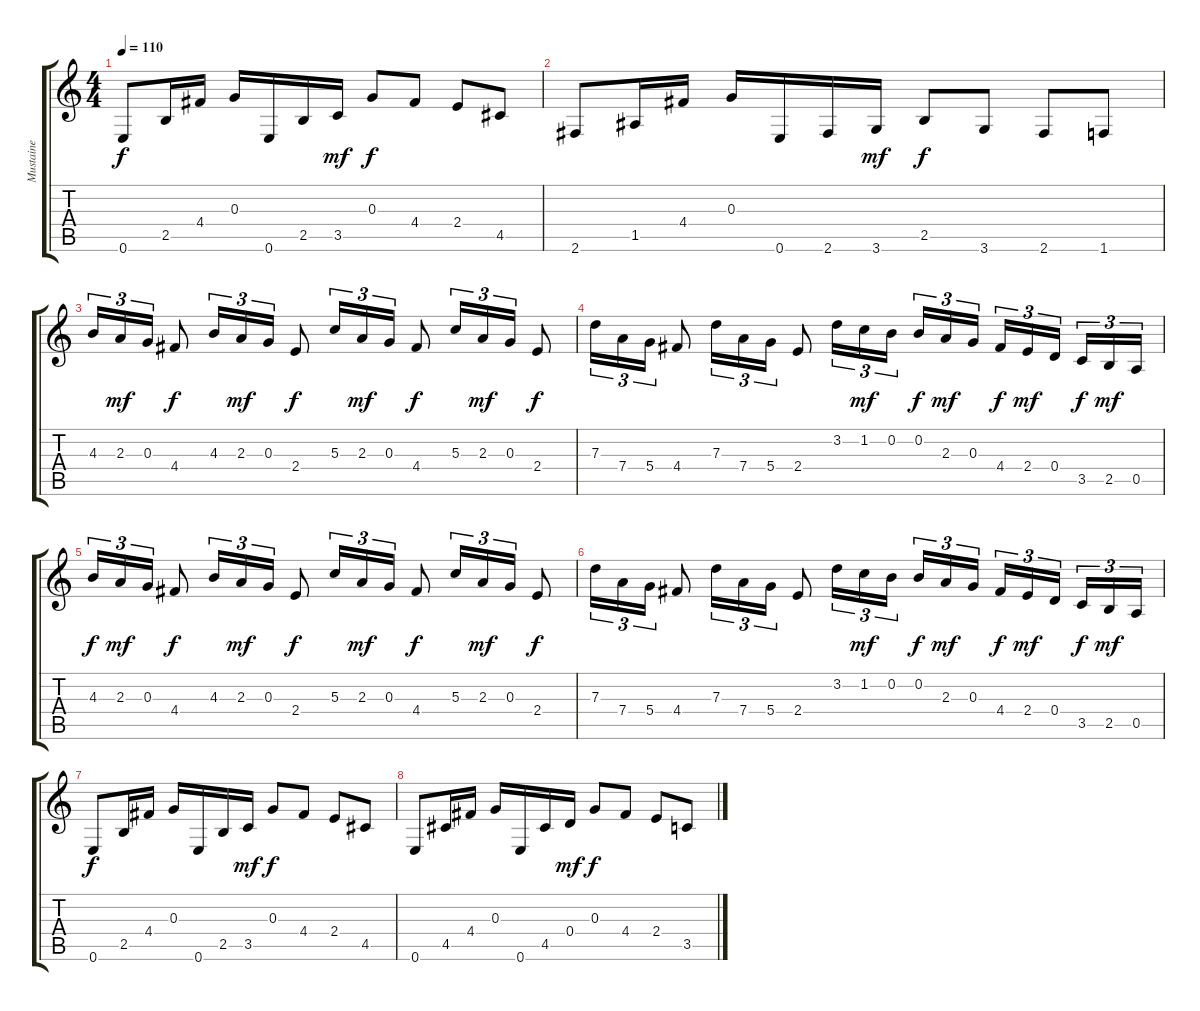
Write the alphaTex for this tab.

\track ("Mustaine" "Mustaine") {instrument distortionguitar}
\staff {score tabs}
\tuning (E4 B3 G3 D3 A2 E2) {hide}
\ts (4 4)
\tempo 110
\clef g2
\ks c
0.6.8{dy f} 2.5.16 4.4.16 0.3.16 0.6.16 2.5.16 3.5.16{dy mf} 0.3.8{dy f} 4.4.8 2.4.8 4.5.8 |
2.6.8 1.5.16 4.4.16 0.3.16 0.6.16 2.6.16 3.6.16{dy mf} 2.5.8{dy f} 3.6.8 2.6.8 1.6.8 |
4.3.16{tu (3 2)} 2.3.16{tu (3 2) dy mf} 0.3.16{tu (3 2)} 4.4.8{dy f} 4.3.16{tu (3 2)} 2.3.16{tu (3 2) dy mf} 0.3.16{tu (3 2)} 2.4.8{dy f} 5.3.16{tu (3 2)} 2.3.16{tu (3 2) dy mf} 0.3.16{tu (3 2)} 4.4.8{dy f} 5.3.16{tu (3 2)} 2.3.16{tu (3 2) dy mf} 0.3.16{tu (3 2)} 2.4.8{dy f} |
7.3.16{tu (3 2)} 7.4.16{tu (3 2)} 5.4.16{tu (3 2)} 4.4.8 7.3.16{tu (3 2)} 7.4.16{tu (3 2)} 5.4.16{tu (3 2)} 2.4.8 3.2.16{tu (3 2)} 1.2.16{tu (3 2) dy mf} 0.2.16{tu (3 2)} 0.2.16{tu (3 2) dy f} 2.3.16{tu (3 2) dy mf} 0.3.16{tu (3 2)} 4.4.16{tu (3 2) dy f} 2.4.16{tu (3 2) dy mf} 0.4.16{tu (3 2)} 3.5.16{tu (3 2) dy f} 2.5.16{tu (3 2) dy mf} 0.5.16{tu (3 2)} |
4.3.16{tu (3 2) dy f} 2.3.16{tu (3 2) dy mf} 0.3.16{tu (3 2)} 4.4.8{dy f} 4.3.16{tu (3 2)} 2.3.16{tu (3 2) dy mf} 0.3.16{tu (3 2)} 2.4.8{dy f} 5.3.16{tu (3 2)} 2.3.16{tu (3 2) dy mf} 0.3.16{tu (3 2)} 4.4.8{dy f} 5.3.16{tu (3 2)} 2.3.16{tu (3 2) dy mf} 0.3.16{tu (3 2)} 2.4.8{dy f} |
7.3.16{tu (3 2)} 7.4.16{tu (3 2)} 5.4.16{tu (3 2)} 4.4.8 7.3.16{tu (3 2)} 7.4.16{tu (3 2)} 5.4.16{tu (3 2)} 2.4.8 3.2.16{tu (3 2)} 1.2.16{tu (3 2) dy mf} 0.2.16{tu (3 2)} 0.2.16{tu (3 2) dy f} 2.3.16{tu (3 2) dy mf} 0.3.16{tu (3 2)} 4.4.16{tu (3 2) dy f} 2.4.16{tu (3 2) dy mf} 0.4.16{tu (3 2)} 3.5.16{tu (3 2) dy f} 2.5.16{tu (3 2) dy mf} 0.5.16{tu (3 2)} |
0.6.8{dy f} 2.5.16 4.4.16 0.3.16 0.6.16 2.5.16 3.5.16{dy mf} 0.3.8{dy f} 4.4.8 2.4.8 4.5.8 |
0.6.8 4.5.16 4.4.16 0.3.16 0.6.16 4.5.16 0.4.16{dy mf} 0.3.8{dy f} 4.4.8 2.4.8 3.5.8
